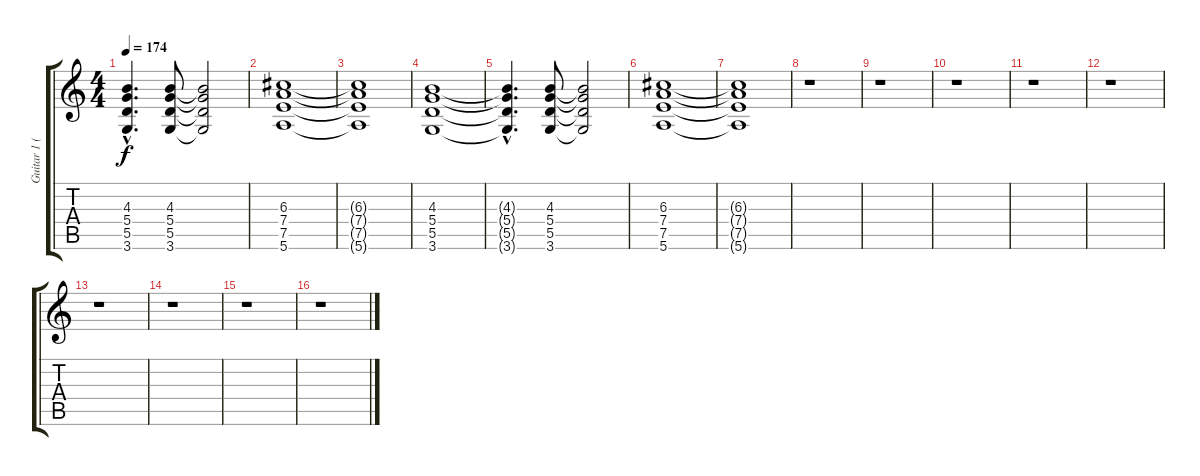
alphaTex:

\track ("Guitar 1 (Light Dist.)" "Guitar 1 (") {instrument electricguitarclean}
\staff {score tabs}
\tuning (E4 B3 G3 D3 A2 E2) {hide}
\ts (4 4)
\tempo 174
\clef g2
\ks c
(4.3{hac t} 5.4{hac t} 5.5{hac t} 3.6{hac t}).4{d dy f} (4.3 5.4 5.5 3.6).8 (4.3{t} 5.4{t} 5.5{t} 3.6{t}).2 |
(6.3 7.4 7.5 5.6).1 |
(6.3{t} 7.4{t} 7.5{t} 5.6{t}).1 |
(4.3 5.4 5.5 3.6).1 |
(4.3{hac t} 5.4{hac t} 5.5{hac t} 3.6{hac t}).4{d} (4.3 5.4 5.5 3.6).8 (4.3{t} 5.4{t} 5.5{t} 3.6{t}).2 |
(6.3 7.4 7.5 5.6).1 |
(6.3{t} 7.4{t} 7.5{t} 5.6{t}).1 |
r.1 |
r.1 |
r.1 |
r.1 |
r.1 |
r.1 |
r.1 |
r.1 |
r.1
